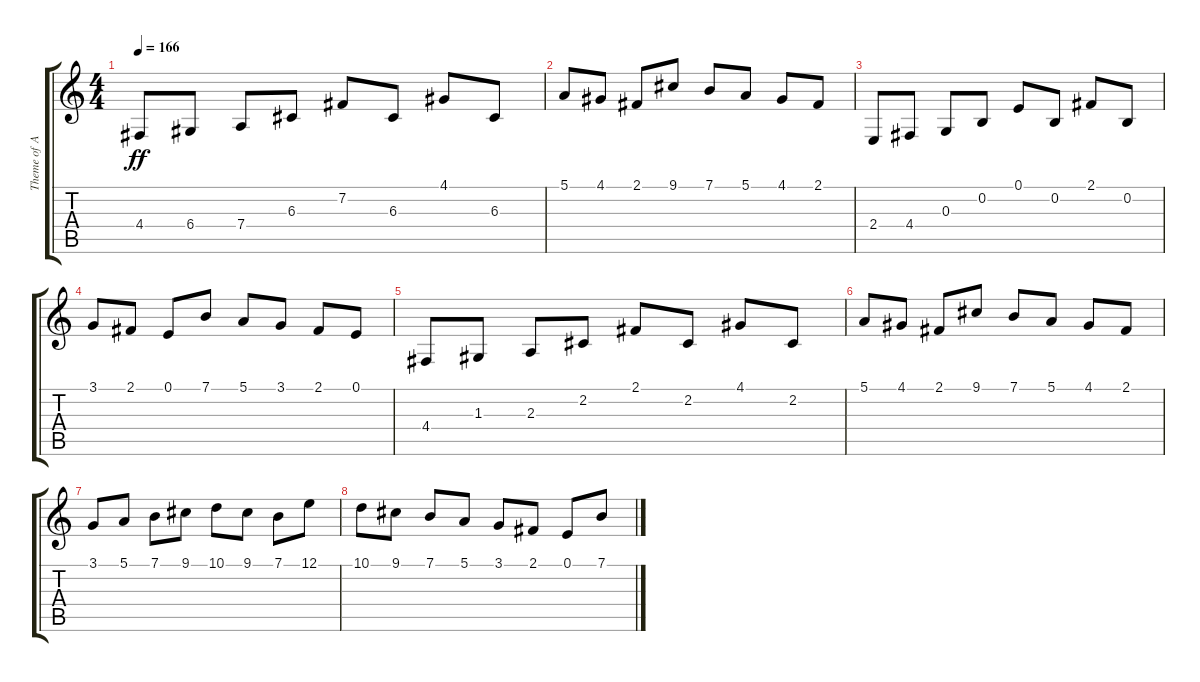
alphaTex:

\track ("Theme of Aya" "Theme of A") {instrument acousticgrandpiano}
\staff {score tabs}
\tuning (E4 B3 G3 D3 A2 E2) {hide}
\ts (4 4)
\tempo 166
\clef g2
\ks c
4.4.8{dy ff volume 11} 6.4.8{volume 10} 7.4.8{volume 10} 6.3.8{volume 10} 7.2.8{volume 10} 6.3.8{volume 10} 4.1.8{volume 9} 6.3.8{volume 9} |
5.1.8{volume 9} 4.1.8{volume 9} 2.1.8{volume 8} 9.1.8{volume 8} 7.1.8{volume 8} 5.1.8{volume 8} 4.1.8{volume 7} 2.1.8{volume 7} |
2.4.8{volume 7} 4.4.8{volume 7} 0.3.8{volume 6} 0.2.8{volume 6} 0.1.8{volume 6} 0.2.8{volume 6} 2.1.8{volume 6} 0.2.8{volume 6} |
3.1.8{volume 5} 2.1.8 0.1.8 7.1.8 5.1.8 3.1.8 2.1.8 0.1.8 |
4.4.8{volume 5} 1.3.8{volume 5} 2.3.8{volume 5} 2.2.8{volume 5} 2.1.8{volume 4} 2.2.8{volume 4} 4.1.8{volume 4} 2.2.8{volume 4} |
5.1.8{volume 4} 4.1.8{volume 4} 2.1.8{volume 3} 9.1.8{volume 3} 7.1.8{volume 3} 5.1.8{volume 2} 4.1.8{volume 2} 2.1.8{volume 2} |
3.1.8{volume 2} 5.1.8{volume 2} 7.1.8{volume 1} 9.1.8{volume 1} 10.1.8{volume 1} 9.1.8{volume 1} 7.1.8{volume 0} 12.1.8{volume 0} |
10.1.8{volume 0} 9.1.8 7.1.8 5.1.8 3.1.8 2.1.8 0.1.8 7.1.8
